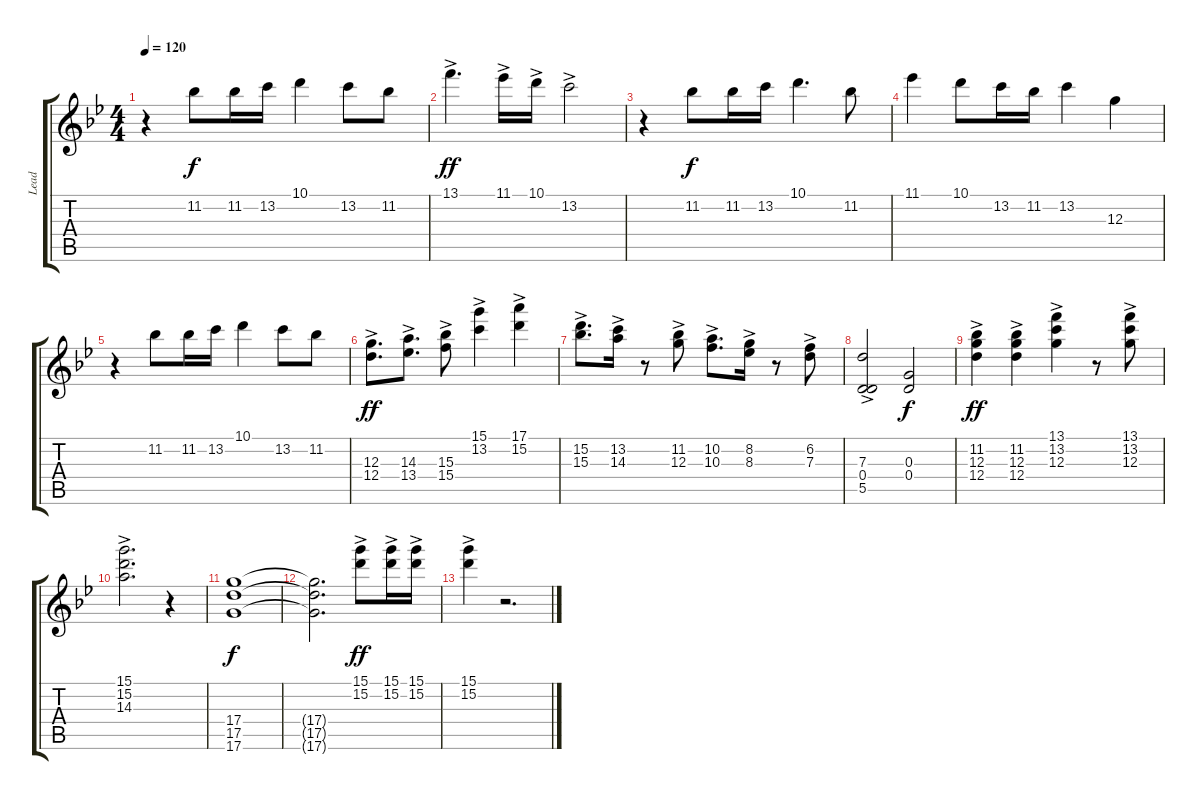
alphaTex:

\track ("Lead" "Lead") {instrument overdrivenguitar}
\staff {score tabs}
\tuning (E4 B3 G3 D3 A2 D2) {hide}
\ts (4 4)
\tempo 120
\clef g2
\ks bb
r.4{dy f} 11.2.8 11.2.16 13.2.16 10.1.4 13.2.8 11.2.8 |
13.1{ac}.4{d dy ff} 11.1{ac}.16 10.1{ac}.16 13.2{ac}.2 |
r.4 11.2.8{dy f} 11.2.16 13.2.16 10.1.4{d} 11.2.8 |
11.1.4 10.1.8 13.2.16 11.2.16 13.2.4 12.3.4 |
r.4 11.2.8 11.2.16 13.2.16 10.1.4 13.2.8 11.2.8 |
(12.3{ac} 12.4).8{d dy ff} (14.3{ac} 13.4).8{d} (15.3{ac} 15.4).8 (15.1 13.2{ac}).4 (17.1 15.2{ac}).4 |
(15.2{ac} 15.3{ac}).8{d} (13.2{ac} 14.3{ac}).16 r.8 (11.2{ac} 12.3{ac}).8 (10.2{ac} 10.3{ac}).8{d} (8.2{ac} 8.3{ac}).16 r.8 (6.2{ac} 7.3{ac}).8 |
(7.3{ac} 0.4 5.5{ac}).2 (0.3 0.4).2{dy f} |
(11.2 12.3{ac} 12.4{ac}).4{dy ff} (11.2 12.3{ac} 12.4{ac}).4 (13.1 13.2{ac} 12.3{ac}).4 r.8 (13.1 13.2{ac} 12.3{ac}).8 |
(15.1 15.2{ac} 14.3{ac}).2{d} r.4 |
(17.4 17.5 17.6).1{dy f} |
(17.4{t} 17.5{t} 17.6{t}).2{d} (15.1{ac} 15.2{ac}).8{dy ff} (15.1{ac} 15.2{ac}).16 (15.1{ac} 15.2{ac}).16 |
(15.1{ac} 15.2{ac}).4 r.2{d}
